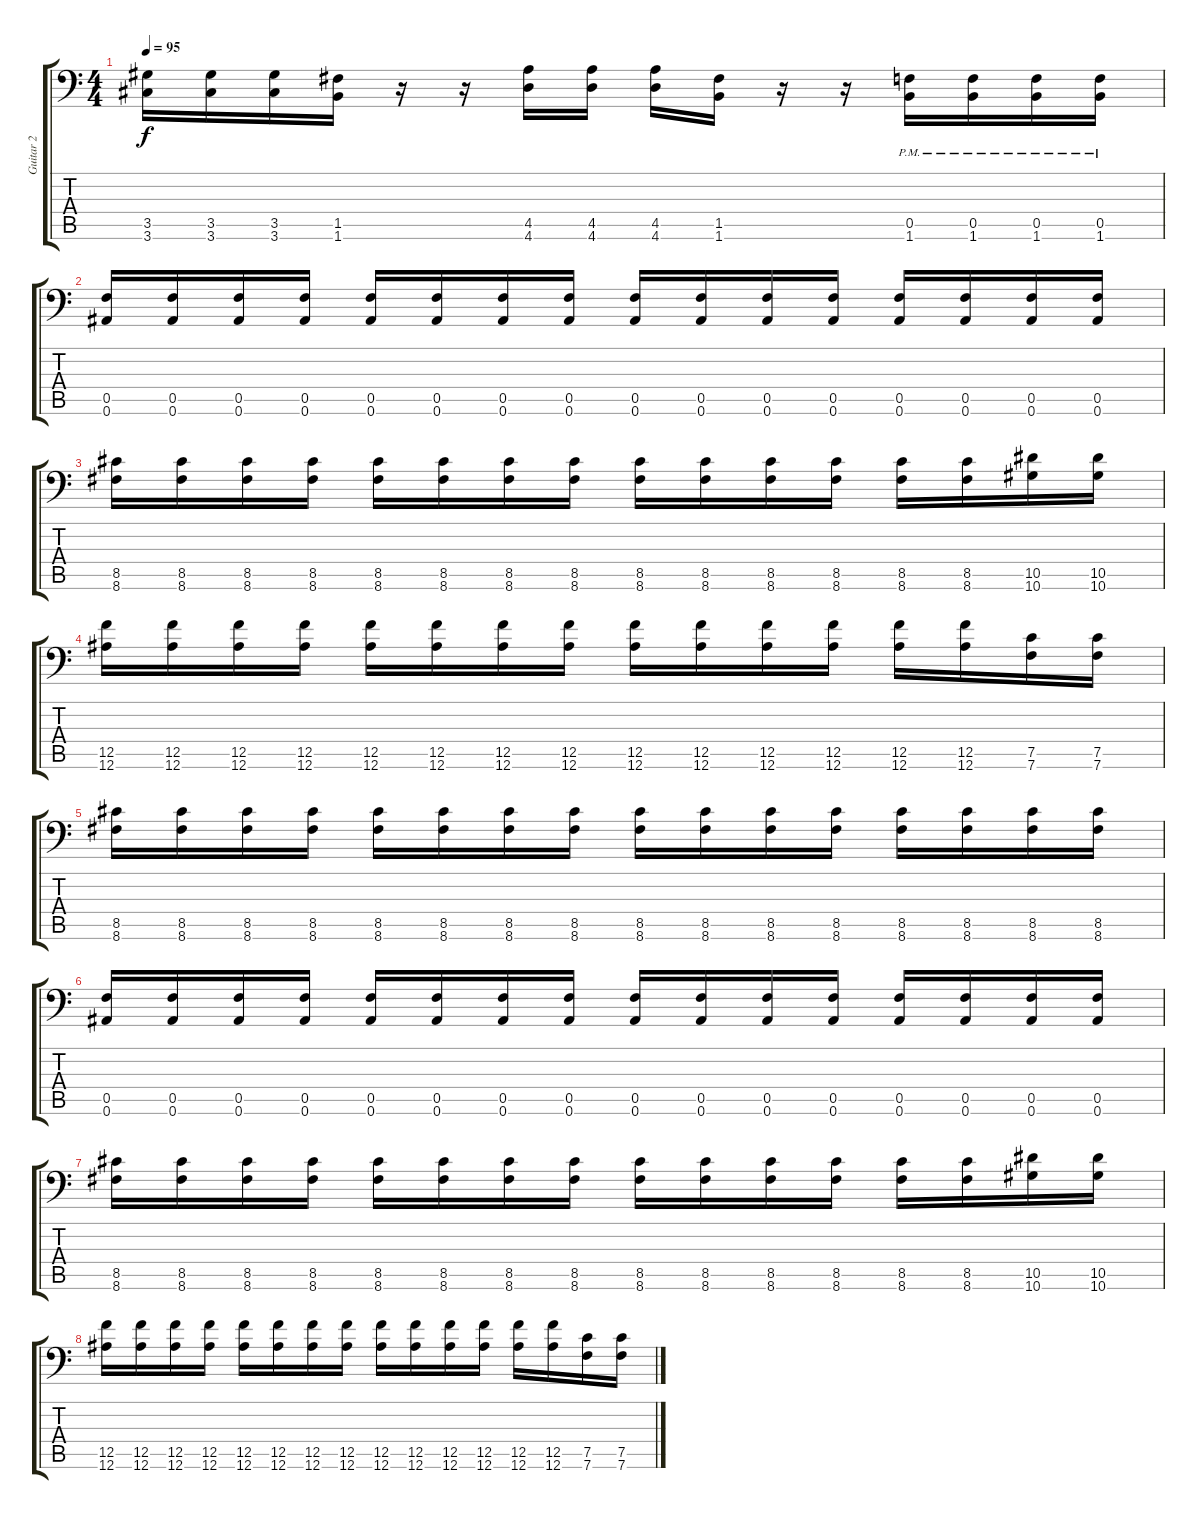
\track ("Guitar 2" "Guitar 2") {instrument distortionguitar}
\staff {score tabs}
\tuning (C4 G3 Eb3 Bb2 F2 Bb1) {hide}
\ts (4 4)
\tempo 95
\clef f4
\ks c
(3.5 3.6).16{dy f} (3.5 3.6).16 (3.5 3.6).16 (1.5 1.6).16 r.16 r.16 (4.5 4.6).16 (4.5 4.6).16 (4.5 4.6).16 (1.5 1.6).16 r.16 r.16 (0.5{pm} 1.6{pm}).16 (0.5{pm} 1.6{pm}).16 (0.5{pm} 1.6{pm}).16 (0.5{pm} 1.6{pm}).16 |
(0.5 0.6).16 (0.5 0.6).16 (0.5 0.6).16 (0.5 0.6).16 (0.5 0.6).16 (0.5 0.6).16 (0.5 0.6).16 (0.5 0.6).16 (0.5 0.6).16 (0.5 0.6).16 (0.5 0.6).16 (0.5 0.6).16 (0.5 0.6).16 (0.5 0.6).16 (0.5 0.6).16 (0.5 0.6).16 |
(8.5 8.6).16 (8.5 8.6).16 (8.5 8.6).16 (8.5 8.6).16 (8.5 8.6).16 (8.5 8.6).16 (8.5 8.6).16 (8.5 8.6).16 (8.5 8.6).16 (8.5 8.6).16 (8.5 8.6).16 (8.5 8.6).16 (8.5 8.6).16 (8.5 8.6).16 (10.5 10.6).16 (10.5 10.6).16 |
(12.5 12.6).16 (12.5 12.6).16 (12.5 12.6).16 (12.5 12.6).16 (12.5 12.6).16 (12.5 12.6).16 (12.5 12.6).16 (12.5 12.6).16 (12.5 12.6).16 (12.5 12.6).16 (12.5 12.6).16 (12.5 12.6).16 (12.5 12.6).16 (12.5 12.6).16 (7.5 7.6).16 (7.5 7.6).16 |
(8.5 8.6).16 (8.5 8.6).16 (8.5 8.6).16 (8.5 8.6).16 (8.5 8.6).16 (8.5 8.6).16 (8.5 8.6).16 (8.5 8.6).16 (8.5 8.6).16 (8.5 8.6).16 (8.5 8.6).16 (8.5 8.6).16 (8.5 8.6).16 (8.5 8.6).16 (8.5 8.6).16 (8.5 8.6).16 |
(0.5 0.6).16 (0.5 0.6).16 (0.5 0.6).16 (0.5 0.6).16 (0.5 0.6).16 (0.5 0.6).16 (0.5 0.6).16 (0.5 0.6).16 (0.5 0.6).16 (0.5 0.6).16 (0.5 0.6).16 (0.5 0.6).16 (0.5 0.6).16 (0.5 0.6).16 (0.5 0.6).16 (0.5 0.6).16 |
(8.5 8.6).16 (8.5 8.6).16 (8.5 8.6).16 (8.5 8.6).16 (8.5 8.6).16 (8.5 8.6).16 (8.5 8.6).16 (8.5 8.6).16 (8.5 8.6).16 (8.5 8.6).16 (8.5 8.6).16 (8.5 8.6).16 (8.5 8.6).16 (8.5 8.6).16 (10.5 10.6).16 (10.5 10.6).16 |
(12.5 12.6).16 (12.5 12.6).16 (12.5 12.6).16 (12.5 12.6).16 (12.5 12.6).16 (12.5 12.6).16 (12.5 12.6).16 (12.5 12.6).16 (12.5 12.6).16 (12.5 12.6).16 (12.5 12.6).16 (12.5 12.6).16 (12.5 12.6).16 (12.5 12.6).16 (7.5 7.6).16 (7.5 7.6).16
